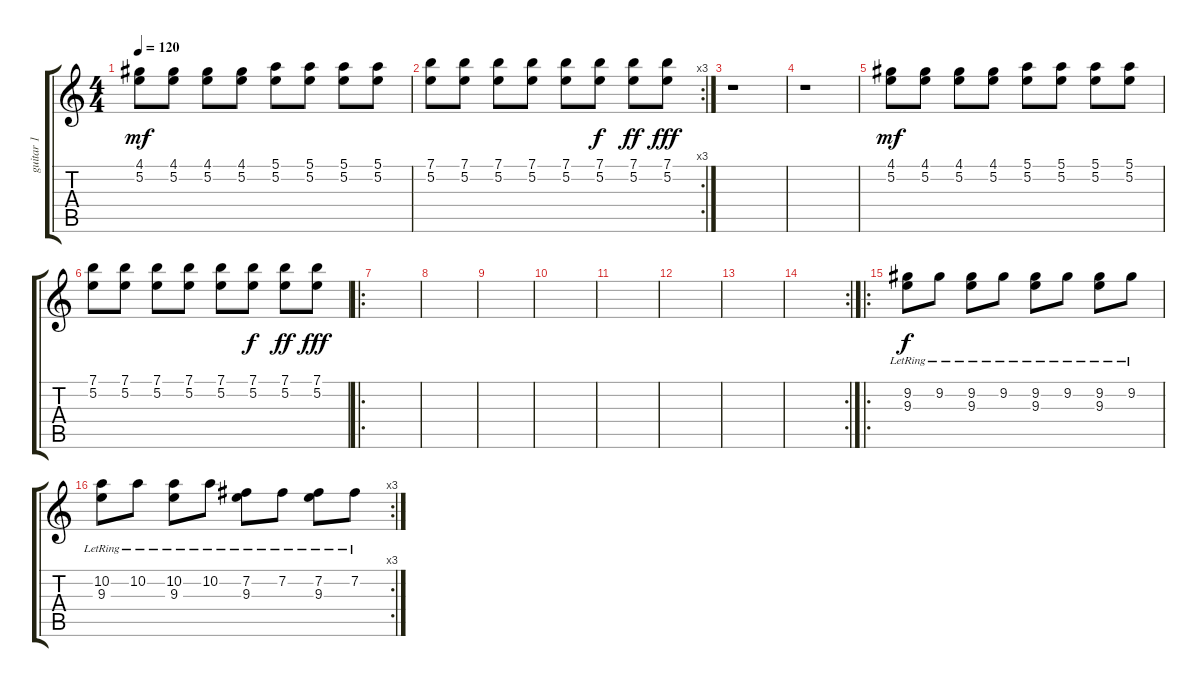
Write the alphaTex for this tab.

\track ("guitar 1" "guitar 1") {instrument electricguitarjazz}
\staff {score tabs}
\tuning (E4 B3 G3 D3 A2 D2) {hide}
\ts (4 4)
\tempo 120
\clef g2
\ks c
(4.1 5.2).8{dy mf} (4.1 5.2).8 (4.1 5.2).8 (4.1 5.2).8 (5.1 5.2).8 (5.1 5.2).8 (5.1 5.2).8 (5.1 5.2).8 |
\rc 3
(7.1 5.2).8 (7.1 5.2).8 (7.1 5.2).8 (7.1 5.2).8 (7.1 5.2).8 (7.1 5.2).8{dy f} (7.1 5.2).8{dy ff} (7.1 5.2).8{dy fff} |
r.1 |
r.1 |
(4.1 5.2).8{dy mf} (4.1 5.2).8 (4.1 5.2).8 (4.1 5.2).8 (5.1 5.2).8 (5.1 5.2).8 (5.1 5.2).8 (5.1 5.2).8 |
(7.1 5.2).8 (7.1 5.2).8 (7.1 5.2).8 (7.1 5.2).8 (7.1 5.2).8 (7.1 5.2).8{dy f} (7.1 5.2).8{dy ff} (7.1 5.2).8{dy fff} |
\ro
|
|
|
|
|
|
|
\rc 2
|
\ro
(9.2{lr} 9.3{lr}).8{dy f} 9.2{lr}.8 (9.2{lr} 9.3{lr}).8 9.2{lr}.8 (9.2{lr} 9.3{lr}).8 9.2{lr}.8 (9.2{lr} 9.3{lr}).8 9.2{lr}.8 |
\rc 3
(10.2{lr} 9.3{lr}).8 10.2{lr}.8 (10.2{lr} 9.3{lr}).8 10.2{lr}.8 (7.2{lr} 9.3{lr}).8 7.2{lr}.8 (7.2{lr} 9.3{lr}).8 7.2{lr}.8
